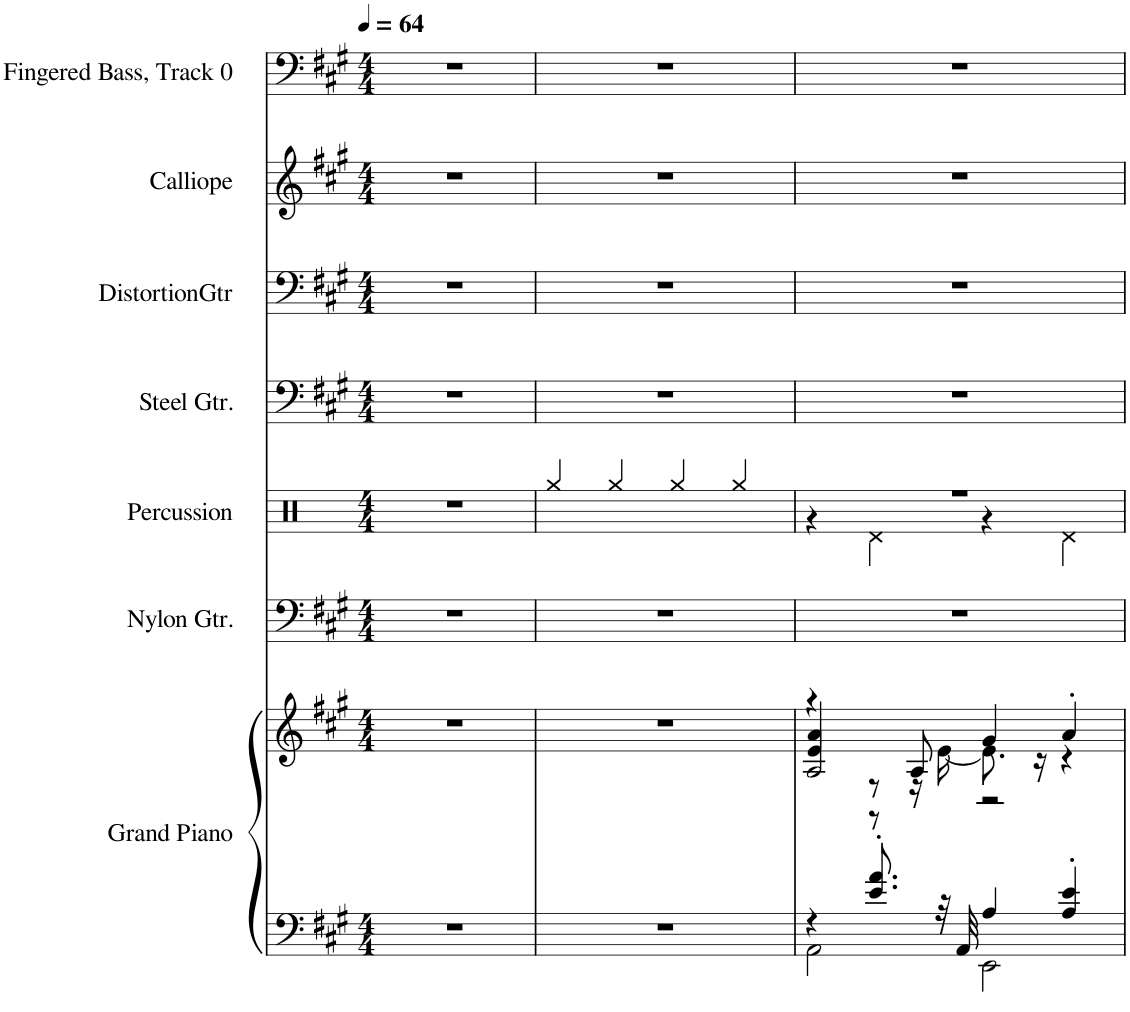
**kern	**kern	**kern	**kern	**kern	**kern	**kern	**kern
*part7	*part7	*part6	*part5	*part4	*part3	*part2	*part1
*staff8	*staff7	*staff6	*staff5	*staff4	*staff3	*staff2	*staff1
*I"Grand Piano	*	*I"Nylon Gtr.	*I"Percussion	*I"Steel Gtr.	*I"DistortionGtr	*I"Calliope	*I"Fingered Bass, Track 0
*I'Pno	*	*	*	*	*	*	*
*clefF4	*clefG2	*clefF4	*clefX	*clefF4	*clefF4	*clefG2	*clefF4
*k[f#c#g#]	*k[f#c#g#]	*k[f#c#g#]	*k[]	*k[f#c#g#]	*k[f#c#g#]	*k[f#c#g#]	*k[f#c#g#]
*M4/4	*M4/4	*M4/4	*M4/4	*M4/4	*M4/4	*M4/4	*M4/4
*MM64	*MM64	*MM64	*MM64	*MM64	*MM64	*MM64	*MM64
=1	=1	=1	=1	=1	=1	=1	=1
1r	1r	1r	1r	1r	1r	1r	1r
=2	=2	=2	=2	=2	=2	=2	=2
1r	1r	1r	4Rgg/	1r	1r	1r	1r
.	.	.	4Rgg/	.	.	.	.
.	.	.	4Rgg/	.	.	.	.
.	.	.	4Rgg/	.	.	.	.
=3	=3	=3	=3	=3	=3	=3	=3
*^	*^	*	*^	*	*	*	*
*	*	*	*^	*	*	*	*	*	*	*
4r	2AA\	2A/	4r	4e/ 4a/	1r	1r	4r	1r	1r	1r	1r
8.e/' 8.a/'	.	.	8r	8r	.	.	4Rd\	.	.	.	.
.	.	.	16r	8A/	.	.	.	.	.	.	.
32r	.	.	[16e\	.	.	.	.	.	.	.	.
32AA/	.	.	.	.	.	.	.	.	.	.	.
4A/	2EE\	4g#/	8.e\]	2r	.	.	4r	.	.	.	.
.	.	.	16r	.	.	.	.	.	.	.	.
4A/' 4e/'	.	4a'/	4r	.	.	.	4Rd\	.	.	.	.
*v	*v	*	*	*	*	*v	*v	*	*	*	*
*	*v	*v	*v	*	*	*	*	*	*
=	=	=	=	=	=	=	=
*-	*-	*-	*-	*-	*-	*-	*-
